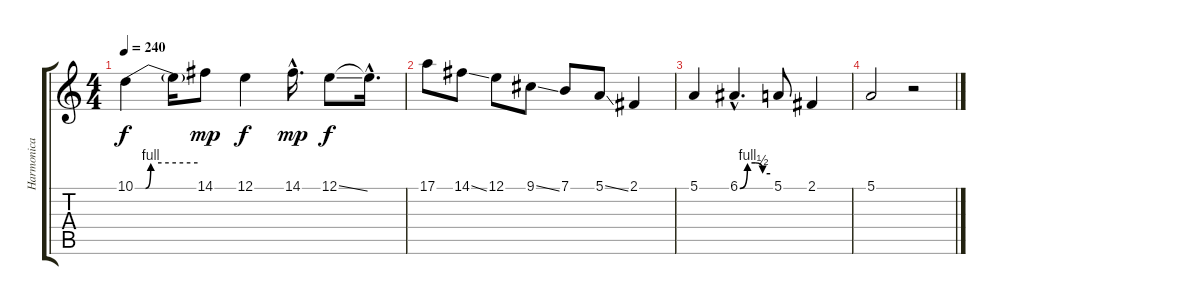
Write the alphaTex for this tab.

\track ("Harmonica" "Harmonica") {instrument harmonica}
\staff {score tabs}
\tuning (E4 B3 G3 D3 A2 E2) {hide}
\ts (4 4)
\tempo 240
\clef g2
\ks c
10.1{be (custom 0 0 10 0 15 4 60 4)}.4{dy f} 10.1{t}.16 14.1.8{dy mp} 12.1.4{dy f} 14.1{hac}.16{d dy mp} 12.1{ss}.8{dy f} 12.1{hac t}.16{d} |
17.1.8 14.1{ss}.8 12.1.8 9.1{ss}.8 7.1.8 5.1{ss}.8 2.1.4 |
5.1.4 6.1{be (custom 0 0 15 4 30 4 45 2 60 2) hac}.4{d} 5.1.8 2.1.4 |
5.1.2 r.2
